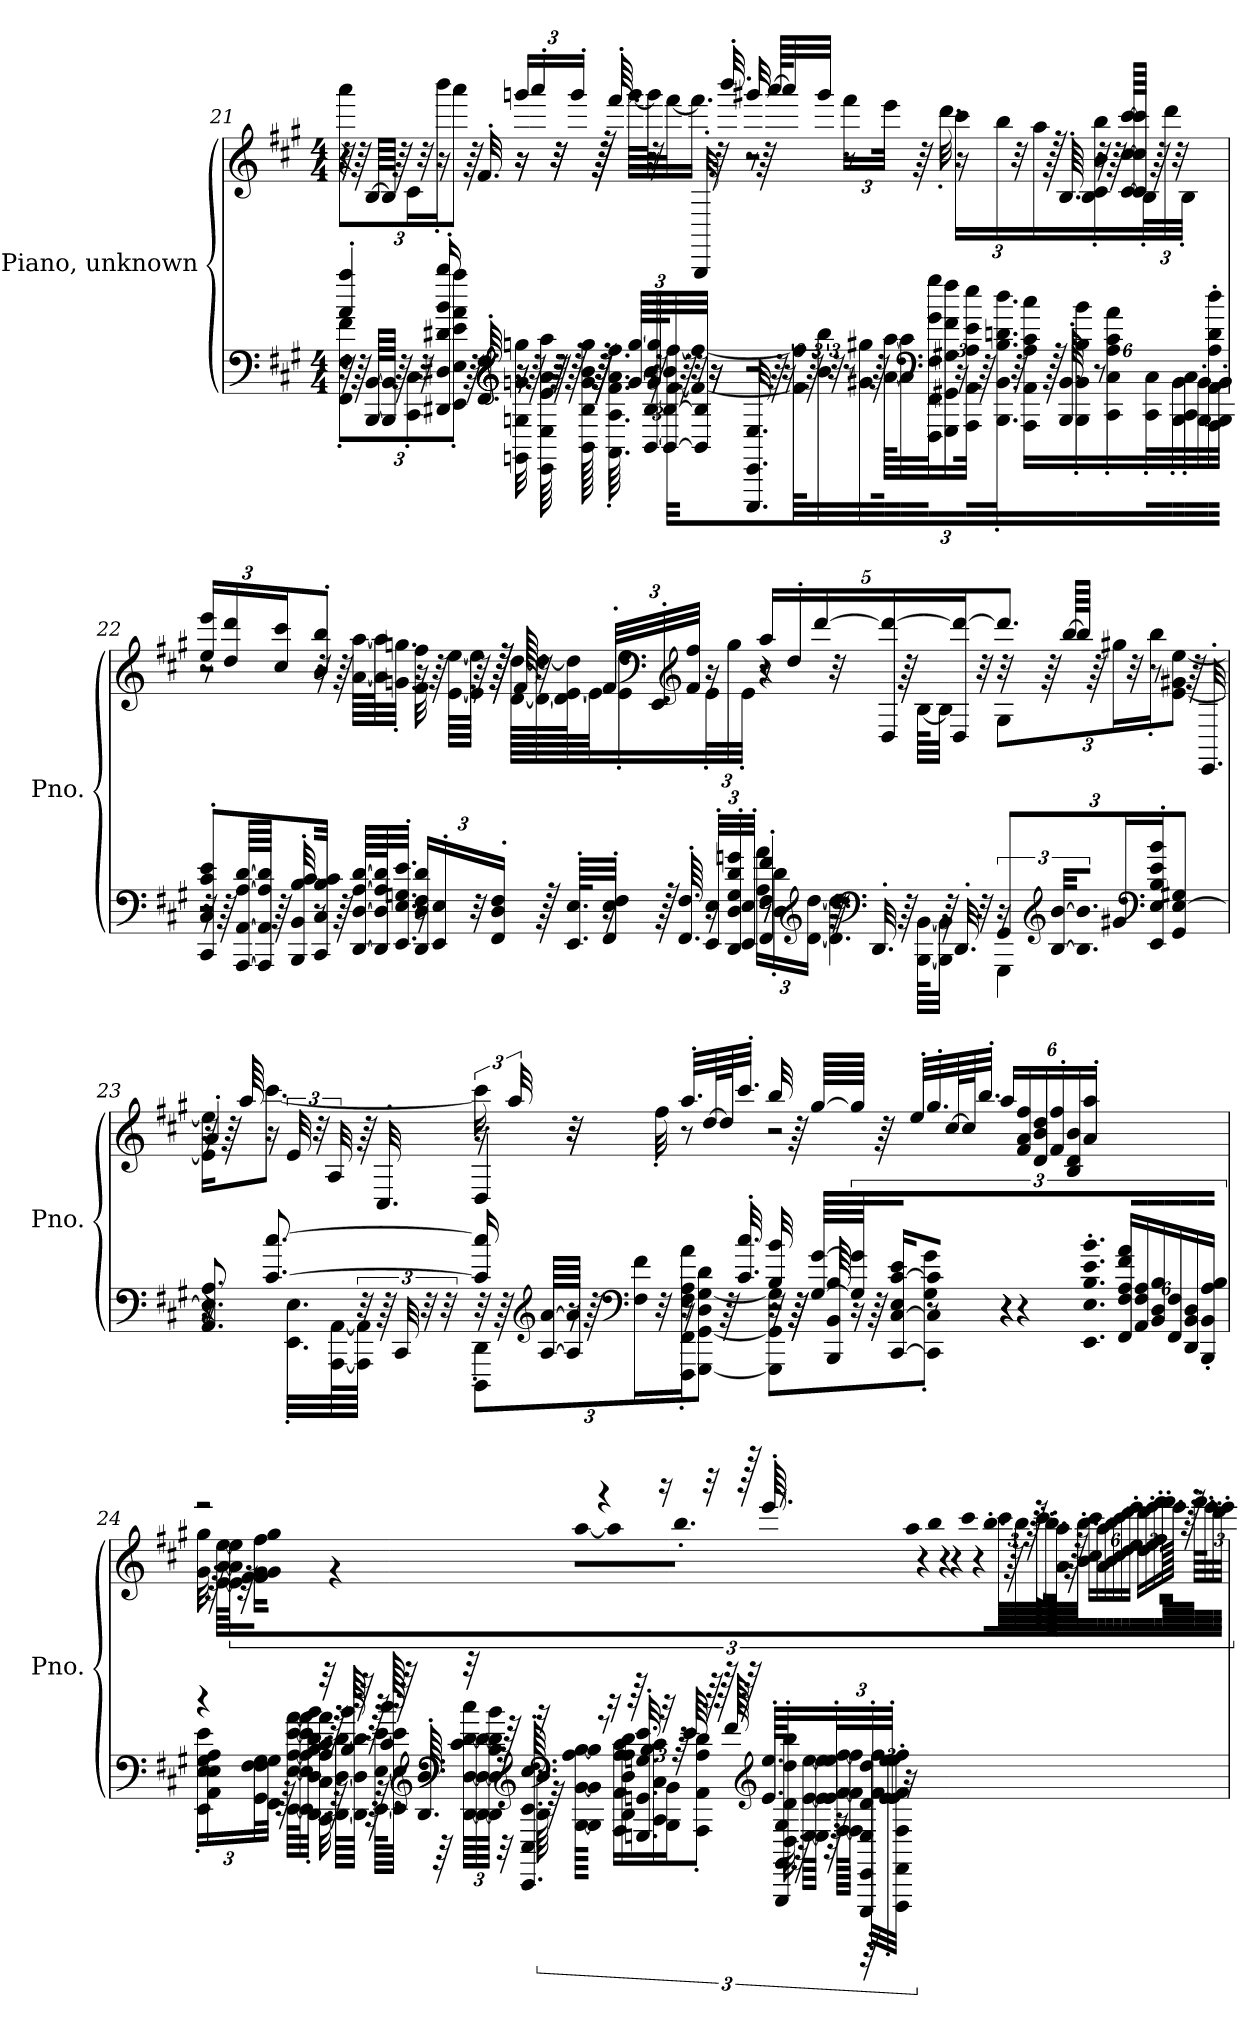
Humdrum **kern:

**kern	**kern
*part1	*part1
*staff2	*staff1
*I"Piano, unknown	*
*I'Pno.	*
!!LO:LB:g=z
*clefF4	*clefG2
*k[f#c#g#]	*k[f#c#g#]
*M4/4	*M4/4
=21	=21
*^	*^
*	*Xbrackettup	*	*Xbrackettup
*	*^	*	*^
4a/' 4aa/'	12FF#\' 12F#\' 12f#\'L	32r	4r	12aaa\L	32r
.	.	64r	.	.	64r
.	.	[64BBB/ [64BB/LLLL	.	.	[64B/LLLL
.	.	64BBB/] 64BB/]JJJJ	.	.	64B/JJJJ]
.	.	64r	.	.	64r
.	12CC#\' 12C#\'	.	.	24c#\L	.
.	.	32r	.	.	32r
.	.	16DD#X/' 16D#X/' 16d#X/' 16b/' 16bb/'	.	24bbb'\J	16r
.	12EE\' 12E\' 12e\' 12a\' 12aa\'J	.	.	12aaa\J	.
.	.	64r	.	.	64r
.	.	32.FF#/' 32.F#/'	.	.	32.f#'/
*clefG2	*	*	*	*	*
16r	32GGn\ 32Gn\ 32gn\ 32ggn\	16r	16r	16r	24gggn/LL
.	64r	.	.	.	.
.	.	.	.	.	24aaa'/
.	64EE\ 64E\ 64e\ 64a\ 64aa\	.	.	.	.
32r	64r	32r	32r	32r	.
.	128r	.	.	.	.
.	.	.	.	.	24ggg'/JJ
.	128BB\ 128B\ 128g\ 128b\ 128gg\	.	.	.	.
64r	128r	64r	128r	64r	.
.	64.AA\' 64.A\' 64.f#\' 64.a\' 64.ff#\'	.	64.fff#'/	.	.
[64g/ [64gg/LLLL	.	[64BB/ [64B/ [64b/KLLL	.	[64ggg\LLLL	.
*	*brackettup	*	*	*	*
64g/] 64gg/]JJJJ	96r	32BB/_ 32B/_ 32b/]	8r	96ggg\J]	32r
.	[48f#\ [48ff#\LLL	.	.	[48fff#\J	.
64r	.	.	.	.	.
32r	32f#\_ 32ff#\_	32BB/] 32B/]JJJ	.	16.fff#\JJ]	32BBB'/
16r	96f#\] 96ff#\]JJJk	16r	.	.	64r
.	96r	.	.	.	.
.	.	.	.	.	32.bbb'/
.	48b\ 48bb\	.	.	.	.
.	48r	.	.	.	.
2r	32g#X\ 32gg#X\	32.EEE/ 32.EE/ 32.E/	2r	8r	32ggg#X/
.	64r	.	.	.	64r
.	[64a\ [64aa\KLLL	64r	.	.	[64aaa/KLLL
.	32a\] 32aa\]	16r	.	.	32aaa/]
*clefF4	*	*	*	*	*
.	32FFF#\ 32FF#\ 32F#\ 32g#\ 32gg#\J	.	.	.	32ggg#/JJJ
*	*Xbrackettup	*	*	*	*
.	24GGG#\ 24GG#X\ 24G#X\ 24f#\ 24ff#\	8r	.	24fff#\LL	8r
.	48AAA\ 48AA\ 48A\ 48e\ 48ee\JJk	.	.	48eee\JJk	.
.	64r	.	.	64r	.
.	32.BBB\' 32.BB\' 32.B\' 32.dn\' 32.dd\'	.	.	32.ddd'\	.
.	24AAA\ 24AA\ 24A\ 24c#\ 24cc#\LL	16r	.	24ccc#\LL	16r
.	24BBB\' 24BB\' 24B\' 24b\'	.	.	24bb\	.
.	.	32r	.	.	32r
.	24CC#\' 24C#\' 24A\' 24c#\' 24a\'	.	.	24aa\	.
.	.	128r	.	.	128r
.	.	64.BBB/' 64.BB/'	.	.	64.B'/
.	48CC#\' 48C#\'L	8r	.	16B\' 16c#\' 16b\' 16bb\'	32r
.	48BBB\' 48BB\'	.	.	.	.
.	.	.	.	.	64r
.	48CC#\' 48C#\'	.	.	.	.
.	.	.	.	.	[64c#/ [64cc#/ [64ccc#/LLLL
.	48BBB\' 48BB\'	.	.	48B'\L	64c#/] 64cc#/] 64ccc#/]JJJJ
.	.	.	.	.	64r
.	48AAA\' 48AA\' 48A\' 48d\' 48dd\'	.	.	48ddd\	.
.	.	.	.	.	32r
.	48BBB\' 48BB\'JJJ	.	.	48B'\JJJ	.
!!LO:LB:g=z	!!	!!
=22	=22	=22	=22	=22	=22
*	*	*^	*	*	*
8CC#/' 8C#/' 8c#/' 8e/'L	2r	32r	2r	24ee/ 24eee/LL	8r	2r
.	.	64r	.	.	.	.
.	.	.	.	24dd/ 24ddd/	.	.
.	.	[64AAA/ [64AA/ [64A/ [64d/LLLL	.	.	.	.
.	.	64AAA/] 64AA/] 64A/] 64d/]JJJJ	.	.	.	.
.	.	64r	.	.	.	.
.	.	.	.	24cc#/ 24ccc#/J	.	.
.	.	32BBB/' 32BB/' 32B/' 32c#/'	.	.	.	.
32CC#/ 32C#/ 32B/ 32c#/Jkk	.	8r	.	8b/' 8bb/'J	32r	.
64r	.	.	.	.	64r	.
[64DD/ [64D/ [64A/ [64d/LLLL	.	.	.	.	[64a\ [64aa\LLLL	.
64DD/] 64D/] 64A/] 64d/]J	.	.	.	.	64a\] 64aa\]J	.
32.EE/' 32.E/' 32.Gn/' 32.e/'JJJ	.	.	.	.	32.gn\' 32.ggn\'JJJ	.
24DD/ 24D/ 24F#/ 24d/LL	.	16r	.	16r	32f#\ 32ff#\	.
.	.	.	.	.	64r	.
24EE/' 24E/'	.	.	.	.	.	.
.	.	.	.	.	[64e\ [64ee\LLLL	.
.	.	32r	.	64r	64e\] 64ee\]JJJJ	.
.	.	.	.	128r	128r	.
24FF#/' 24D/' 24F#/'JJ	.	.	.	.	.	.
.	.	.	.	128f#/	[128d\ [128dd\LLLLL	.
.	.	128r	.	32r	128d\_ 128dd\_	.
.	.	64.EE/' 64.E/'KLLL	.	.	128d\] [128e\ 128dd\]J	.
.	.	.	.	.	64e\JJ]	.
16r	.	32FF#/' 32E/' 32F#/'JJJ	.	48f#'/LLL	16e\' 16ee\'	.
*	*	*	*	*clefF4	*	*
.	.	.	.	48EE'/	.	.
.	.	128r	.	.	.	.
.	.	64.FF#/' 64.F#/'	.	.	.	.
*	*	*	*	*clefG2	*	*
.	.	.	.	48f#/ 48ff#/JJJ	.	.
48EE/' 48E/'LLL	.	16r	.	16r	48e'\L	.
48DD/' 48D/' 48G/' 48d/' 48gn/'	.	.	.	.	48gg\	.
48EE/' 48E/'JJJ	.	.	.	.	48e'\JJJ	.
4FF#/' 4F#/' 4f#/'	24A\ 24a\LL	8r	8r	20aa/LL	8r	4r
.	24D\' 24d\'	.	.	.	.	.
.	.	.	.	20dd'/	.	.
*clefG2	*	*	*	*	*	*
.	[24d\ [24dd\JJ	.	.	.	.	.
.	.	.	.	[20ddd/	.	.
.	4.d\] 4.dd\]	64r	32r	.	32r	.
*clefF4	*	*	*	*	*	*
.	.	32.DD'/	.	.	.	.
.	.	.	.	20D/ 20ddd/_	.	.
.	.	.	64r	.	64r	.
.	.	.	[64BBB\ [64BB\KLLL	.	[64B\KLLL	.
.	.	64r	32BBB\] 32BB\]JJJ	.	32B\JJJ]	.
.	.	.	.	20D/ 20ddd/_J	.	.
.	.	32.DD'/	.	.	.	.
.	.	.	32r	.	32r	.
*	*	*brackettup	*	*	*	*
12GG#/L	.	24r	4GGG#\	8.ddd/J]	12G#\L	32r
.	.	.	.	.	.	64r
*clefG2	*	*	*	*	*	*
.	.	[48B/ [48b/KKL	.	.	.	.
.	.	.	.	.	.	[64bb/LLLL
.	.	8.B/] 8.b/]J	.	.	.	64bb/JJJJ]
.	.	.	.	.	.	64r
24g#X/L	.	.	.	.	24gg#X\L	.
.	.	.	.	.	.	32r
*clefF4	*	*	*	*	*	*
24EE/' 24E/' 24B/' 24e/' 24b/'J	.	.	.	.	24bb'\J	8r
12GG#/ [12E/ 12G#X/J	.	.	.	.	[12e\ 12g#X\ [12ee\J	.
.	.	.	.	64r	.	.
.	.	.	.	32.EE'/	.	.
!!LO:LB:g=z	!!	!!
=23	=23	=23	=23	=23	=23	=23
8.AA/ 8.E/] 8.A/	8r	16r	4r	32r	16e\] 16ee\]KL	4a'/
.	.	.	.	64r	.	.
.	.	.	.	64aa/	.	.
.	.	[8.c#/ [8.cc#/	.	16r	[8.ccc#\J	.
*	*	*	*	*brackettup	*	*
.	32.EE\' 32.E\'LLL	.	.	48e/	.	.
.	.	.	.	48r	.	.
.	.	.	.	48A/	.	.
.	[64AAA\ [64AA\L	.	.	.	.	.
48r	64AAA\] 64AA\]JJJJ	.	.	64r	.	.
.	64r	.	.	32.C#'/	.	.
48CC#/	.	.	.	.	.	.
.	32r	.	.	.	.	.
48r	.	.	.	.	.	.
*	*Xbrackettup	*	*	*	*	*
32r	12DDD\L	16c#/] 16cc#/]	4DD'\	24r	16ccc#\]	4D'/
64r	.	.	.	.	.	.
.	.	.	.	48aa/	.	.
*clefG2	*	*	*	*	*	*
[64A/ [64a/LLLL	.	.	.	.	.	.
64A/] 64a/]JJJJ	.	16r	.	16r	32r	.
64r	.	.	.	.	.	.
*clefF4	*	*	*	*	*	*
.	24F#\ 24f#\L	.	.	.	.	.
32r	.	.	.	.	32ff#'\	.
16r	24FFF#\' 24FF#\' 24F#\' 24A\' 24a\'J	8r	.	32.aa'/LLL	8r	.
.	[12GGG#\ [12GG#\ 12D\ [12G#\ 12d\J	.	.	.	.	.
.	.	.	.	[64dd/L	.	.
64r	.	.	.	64dd/J]	.	.
32.c#/' 32.cc#/'	.	.	.	32.ccc#'/JJJ	.	.
32B/ 32b/	8GGG#\] 8GG#\] 8G#\]L	32r	2r	32bb/	2r	2r
64r	.	64r	.	64r	.	.
[64G#/ [64g#/LLLL	.	64BBB/ 64BB/ 64B/	.	[64gg#/LLLL	.	.
*brackettup	*	*	*	*	*	*
96G#/] 96g#/]JJJJ	.	16r	.	64gg#/JJJJ]	.	.
96r	.	.	.	.	.	.
.	.	.	.	64r	.	.
[24CC#/ [24C#/ 24E/ [24c#/ 24e/LL	.	.	.	.	.	.
.	.	.	.	32ee'/LLL	.	.
16CC#/] 16C#/] 16c#/]JJ	8G#\' 8g#\'J	8r	.	32.gg#'/	.	.
.	.	.	.	[64cc#/L	.	.
64r	.	.	.	64cc#/J]	.	.
32.EE/' 32.E/' 32.B/' 32.e/' 32.b/'	.	.	.	32.bb'/JJJ	.	.
*Xbrackettup	*	*	*	*Xbrackettup	*	*
24FF#/ 24F#/ 24A/ 24f#/ 24a/LL	4r	4r	.	24aa/LL	.	.
24AA/ 24F#/ 24A/	.	.	.	24f#/ 24a/ 24ff#/	.	.
24BB/ 24D/ 24B/	.	.	.	24d/ 24b/ 24dd/	.	.
24FF#/ 24F#/	.	.	.	24f#/' 24ff#/'	.	.
24DD/ 24BB/ 24D/	.	.	.	24B/ 24d/ 24b/	.	.
24BBB/' 24BB/' 24A/' 24B/'JJ	.	.	.	24a/' 24aa/'JJ	.	.
*	*v	*v	*v	*	*	*
*	*	*	*v	*v
!!LO:LB:g=z
=24	=24	=24	=24
4r	24EE\' 24E\' 24G#\' 24e\'LL	2r	32g#\ 32gg#\
.	.	.	64r
.	24AA\ 24E\ 24A\	.	.
.	.	.	[64e\ [64a\ [64ee\LLLL
*	*	*	*brackettup
.	.	.	96e\] 96a\] 96ee\]JJJJ
.	.	.	96r
.	24GG#\ 24F#\ 24G#\	.	24f#\ 24g#\ 24ff#\LL
.	32FF#\ 32F#\ 32G#\JJk	.	32f#\ 32g#\ 32gg#\JJk
.	64r	.	64r
.	[64EE\ [64E\ [64A\ [64e\ [64a\LLLL	.	[64aa\LLLL
.	64EE\] 64E\] 64A\] 64e\] 64a\]J	.	64aa\J]
.	32.DD\' 32.D\' 32.B\' 32.d\' 32.b\'JJJ	.	32.bb'\JJJ
32r	32CC#\ 32C#\ 32A\ 32c#\ 32a\	.	32aa\
64r	64r	.	64r
64B/ 64b/	[64DD\ [64D\ [64d\LLLL	.	64bb\
64r	64DD\] 64D\] 64d\]JJJJ	.	64r
128r	128r	.	128r
128c#/ 128cc#/	[128EE\ [128E\ [128e\KLLLL	.	128ccc#\
128r	64EE\] 64E\] 64e\]JJJJ	.	128r
*clefG2	*	*	*
64.B/' 64.b/'	.	.	64.bb'\LLLL
.	64r	.	.
*clefF4	*	*	*
32r	[96DD\ [96D\ 96c#\ [96d\ 96cc#\LLLL	.	96ccc#\JJJJ
.	96DD\_ 96D\_ 96d\_	.	96r
.	96DD\] 96D\] 96B\ 96d\] 96b\JJJJ	.	96bb\
128r	32r	.	128r
*clefG2	*	*	*
64.CC#/' 64.C#/' 64.c#/' 64.cc#/'	.	.	64.ccc#'\LLLL
*	*brackettup	*	*
16r	96B\ 96b\	.	64.bb'\
.	96r	.	.
*clefF4	*	*	*
.	[96BBB\ [96BB\ 96A\ [96B\KLLL	.	.
.	.	.	128a\ 128aa\JJJJk
.	32BBB\] 32BB\] 32B\]JJJ	.	128r
.	.	.	64.b\' 64.bb\'
*	*Xbrackettup	*	*Xbrackettup
8r	24AAA\ 24AA\ 24A\ 24c#\LL	4r	24cc#\ 24ccc#\LL
.	24DD\ 24D\ 24A\ 24d\	.	24a\ 24aa\
.	24CC#\ 24C#\ 24B\ 24c#\	.	24b\ 24bb\
16r	24BBB\ 24BB\J	.	24cc#\ 24ccc#\
.	12AAA\' 12AA\' 12A\' 12d\'J	.	24dd\ 24ddd\
64r	.	.	.
32.GGGn/' 32.GGn/' 32.Gn/' 32.e/'	.	.	.
.	.	.	24ee\' 24eee\'JJ
32r	32FFF#\ 32FF#\ 32F#\ 32d\	16r	24dd\ 24ddd\LL
64r	64r	.	.
.	.	.	24ee\' 24eee\'
64e/	[64GGG\ [64GG\ [64G\LLLL	.	.
64r	64GGG\] 64GG\] 64G\]JJJJ	32r	.
128r	128r	.	.
.	.	.	24ff#\' 24fff#\'
128f#/	[128AAA\ [128AA\ [128A\KLLLL	.	.
128r	64AAA\] 64AA\] 64A\]JJJJ	128r	.
*clefG2	*	*	*
64.e/' 64.ee/'KKLL	.	64.eee'/	.
.	64r	.	.
16GGG/' 16GG/' 16G/'	48f#\' 48ff#\'LLL	8r	64.fff#'\LL
.	48e\' 48ee\'	.	.
.	.	.	128eee\JJJJk
.	.	.	128r
.	.	.	64.fff#'\KLLL
.	48FFF#\' 48FF#\' 48F#\' 48f#\' 48ff#\'JJJ	.	.
48e/' 48ee/'L	16r	.	48eee'\
48EEE/' 48EE/' 48E/' 48d/' 48dd/'	.	.	48ddd'\
48e/' 48ee/'JJJ	.	.	48eee'\JJJ
*v	*v	*	*
*	*v	*v
=	=
*-	*-
